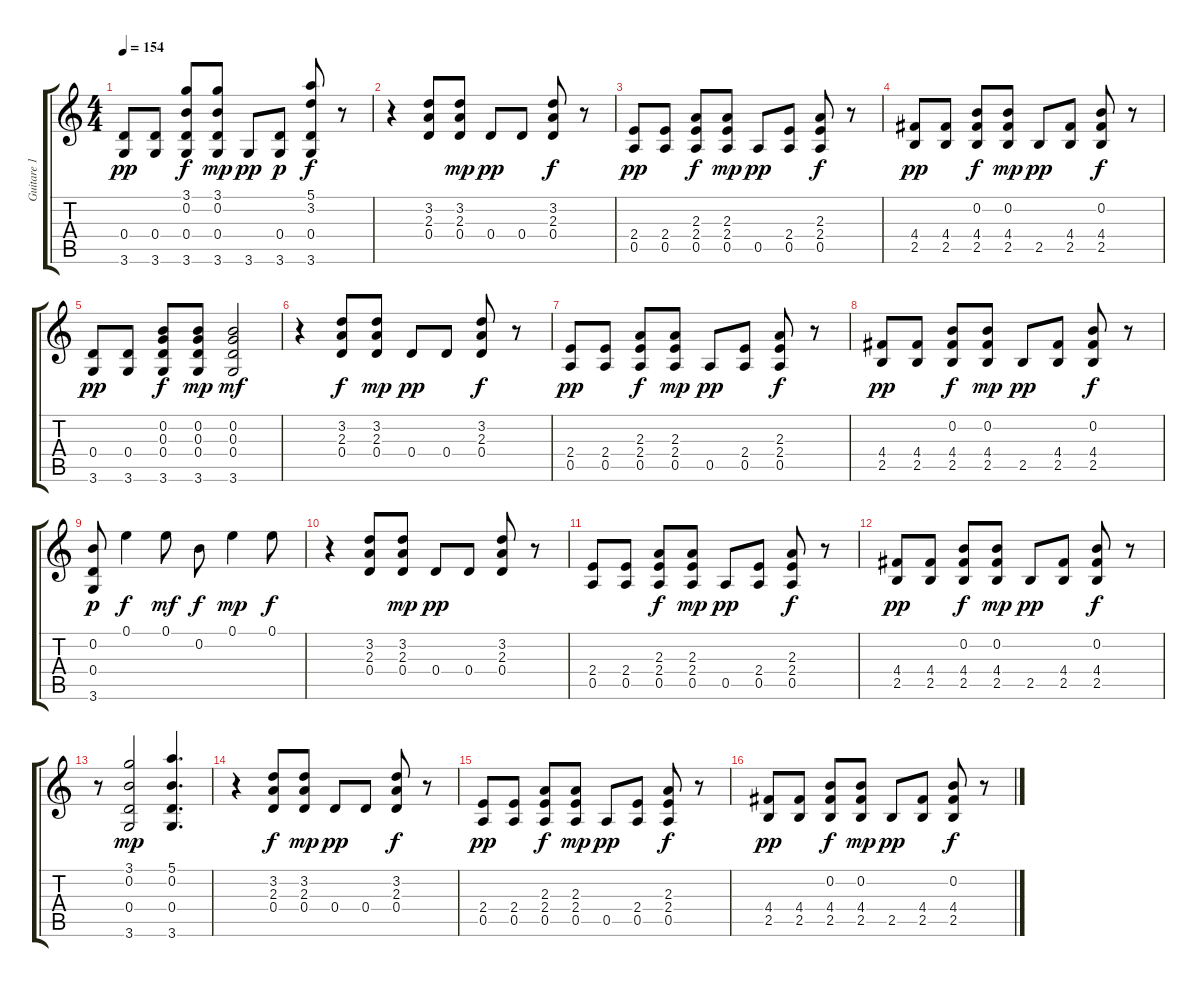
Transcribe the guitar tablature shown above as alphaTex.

\track ("Guitare 1" "Guitare 1") {instrument electricguitarmuted}
\staff {score tabs}
\tuning (E4 B3 G3 D3 A2 E2) {hide}
\ts (4 4)
\tempo 154
\clef g2
\ks c
(0.4 3.6).8{dy pp} (0.4 3.6).8 (3.1 0.2 0.4 3.6).8{dy f} (3.1 0.2 0.4 3.6).8{dy mp} 3.6.8{dy pp} (0.4 3.6).8{dy p} (5.1 3.2 0.4 3.6).8{dy f} r.8 |
r.4 (3.2 2.3 0.4).8 (3.2 2.3 0.4).8{dy mp} 0.4.8{dy pp} 0.4.8 (3.2 2.3 0.4).8{dy f} r.8 |
(2.4 0.5).8{dy pp} (2.4 0.5).8 (2.3 2.4 0.5).8{dy f} (2.3 2.4 0.5).8{dy mp} 0.5.8{dy pp} (2.4 0.5).8 (2.3 2.4 0.5).8{dy f} r.8 |
(4.4 2.5).8{dy pp} (4.4 2.5).8 (0.2 4.4 2.5).8{dy f} (0.2 4.4 2.5).8{dy mp} 2.5.8{dy pp} (4.4 2.5).8 (0.2 4.4 2.5).8{dy f} r.8 |
(0.4 3.6).8{dy pp} (0.4 3.6).8 (0.2 0.3 0.4 3.6).8{dy f} (0.2 0.3 0.4 3.6).8{dy mp} (0.2 0.3 0.4 3.6).2{dy mf} |
r.4 (3.2 2.3 0.4).8{dy f} (3.2 2.3 0.4).8{dy mp} 0.4.8{dy pp} 0.4.8 (3.2 2.3 0.4).8{dy f} r.8 |
(2.4 0.5).8{dy pp} (2.4 0.5).8 (2.3 2.4 0.5).8{dy f} (2.3 2.4 0.5).8{dy mp} 0.5.8{dy pp} (2.4 0.5).8 (2.3 2.4 0.5).8{dy f} r.8 |
(4.4 2.5).8{dy pp} (4.4 2.5).8 (0.2 4.4 2.5).8{dy f} (0.2 4.4 2.5).8{dy mp} 2.5.8{dy pp} (4.4 2.5).8 (0.2 4.4 2.5).8{dy f} r.8 |
(0.2 0.4 3.6).8{dy p} 0.1.4{dy f} 0.1.8{dy mf} 0.2.8{dy f} 0.1.4{dy mp} 0.1.8{dy f} |
r.4 (3.2 2.3 0.4).8 (3.2 2.3 0.4).8{dy mp} 0.4.8{dy pp} 0.4.8 (3.2 2.3 0.4).8 r.8 |
(2.4 0.5).8 (2.4 0.5).8 (2.3 2.4 0.5).8{dy f} (2.3 2.4 0.5).8{dy mp} 0.5.8{dy pp} (2.4 0.5).8 (2.3 2.4 0.5).8{dy f} r.8 |
(4.4 2.5).8{dy pp} (4.4 2.5).8 (0.2 4.4 2.5).8{dy f} (0.2 4.4 2.5).8{dy mp} 2.5.8{dy pp} (4.4 2.5).8 (0.2 4.4 2.5).8{dy f} r.8 |
r.8 (3.1 0.2 0.4 3.6).2{dy mp} (5.1 0.2 0.4 3.6).4{d} |
r.4 (3.2 2.3 0.4).8{dy f} (3.2 2.3 0.4).8{dy mp} 0.4.8{dy pp} 0.4.8 (3.2 2.3 0.4).8{dy f} r.8 |
(2.4 0.5).8{dy pp} (2.4 0.5).8 (2.3 2.4 0.5).8{dy f} (2.3 2.4 0.5).8{dy mp} 0.5.8{dy pp} (2.4 0.5).8 (2.3 2.4 0.5).8{dy f} r.8 |
(4.4 2.5).8{dy pp} (4.4 2.5).8 (0.2 4.4 2.5).8{dy f} (0.2 4.4 2.5).8{dy mp} 2.5.8{dy pp} (4.4 2.5).8 (0.2 4.4 2.5).8{dy f} r.8
